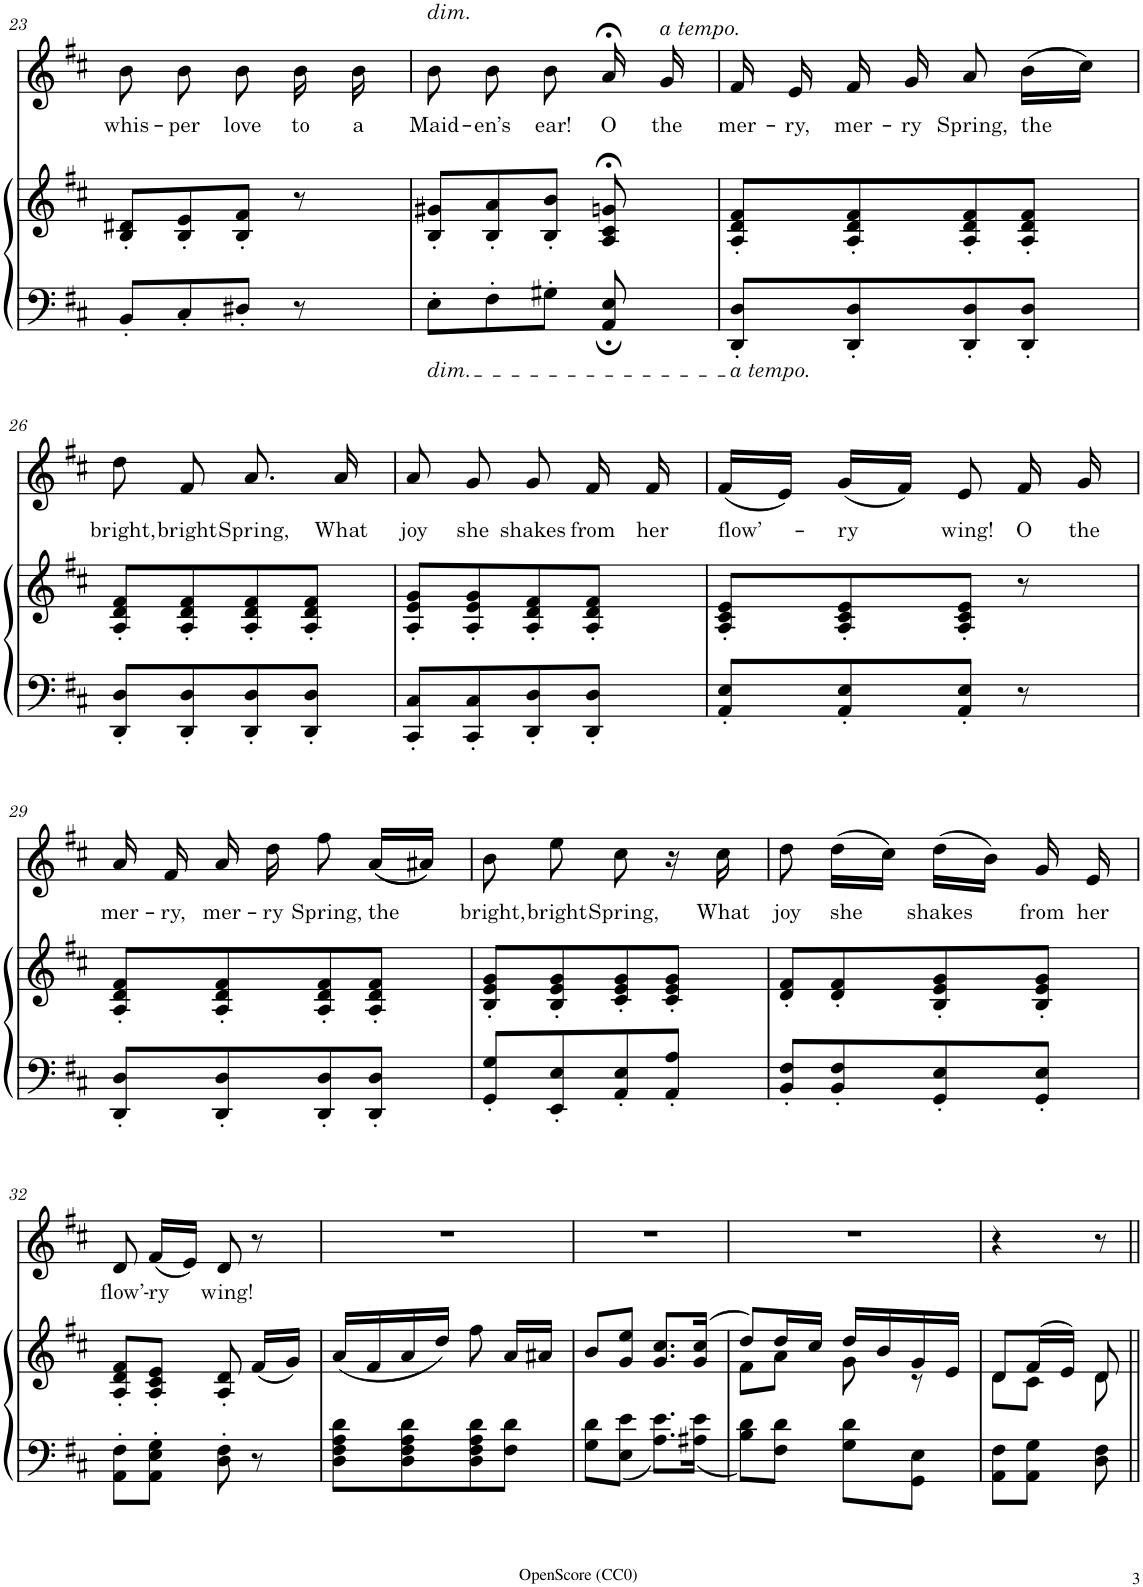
**kern	**kern	**kern	**text
*part2	*part2	*part1	*part1
*staff3	*staff2	*staff1	*staff1
*I"Piano	*	*I"Voice	*
*I'Pno	*	*	*
!!LO:PB:g=z
*clefF4	*clefG2	*clefG2	*
*k[f#c#]	*k[f#c#]	*k[f#c#]	*
*M2/4	*M2/4	*M2/4	*
=23	=23	=23	=23
!	!	!	!LO:LY:b
8BB'/L	8B/' 8d#X/'L	8b\	whis-
!	!	!	!LO:LY:b
8C#'/	8B/' 8e/'	8b\	-per
!	!	!	!LO:LY:b
8D#X'/J	8B/' 8f#/'J	8b\	love
!	!	!	!LO:LY:b
8r	8r	16b\	to
!	!	!	!LO:LY:b
.	.	16b\	a
=24	=24	=24	=24
!	!	!LO:TX:a:i:t=dim.	!
!LO:TX:b:i:t=dim.	!	!	!
!	!	!	!LO:LY:b
8E'\L	8B/' 8g#X/'L	8b\	Maid-
!	!	!	!LO:LY:b
8F#'\	8B/' 8a/'	8b\	-en’s
!	!	!	!LO:LY:b
8G#X'\J	8B/' 8b/'J	8b\	ear!
!	!	!	!LO:LY:b
8AA/; 8E/;	8A/;< 8c#/;< 8gn/;<	16a;</	O
!	!	!LO:TX:a:i:t=a tempo.	!
!	!	!	!LO:LY:b
.	.	16g/	the
=25	=25	=25	=25
!LO:TX:b:i:t=a tempo.	!	!	!
!	!	!	!LO:LY:b
8DD/' 8D/'L	8A/' 8d/' 8f#/'L	16f#/	mer-
!	!	!	!LO:LY:b
.	.	16e/	-ry,
!	!	!	!LO:LY:b
8DD/' 8D/'	8A/' 8d/' 8f#/'	16f#/	mer-
!	!	!	!LO:LY:b
.	.	16g/	-ry
!	!	!	!LO:LY:b
8DD/' 8D/'	8A/' 8d/' 8f#/'	8a/	Spring,
!	!	!	!LO:LY:b
8DD/' 8D/'J	8A/' 8d/' 8f#/'J	(16b\LL	the
.	.	16cc#\JJ)	.
!!LO:LB:g=z
=26	=26	=26	=26
!	!	!	!LO:LY:b
8DD/' 8D/'L	8A/' 8d/' 8f#/'L	8dd\	bright,
!	!	!	!LO:LY:b
8DD/' 8D/'	8A/' 8d/' 8f#/'	8f#/	bright
!	!	!	!LO:LY:b
8DD/' 8D/'	8A/' 8d/' 8f#/'	8.a/	Spring,
8DD/' 8D/'J	8A/' 8d/' 8f#/'J	.	.
!	!	!	!LO:LY:b
.	.	16a/	What
=27	=27	=27	=27
!	!	!	!LO:LY:b
8CC#/' 8C#/'L	8A/' 8e/' 8g/'L	8a/	joy
!	!	!	!LO:LY:b
8CC#/' 8C#/'	8A/' 8e/' 8g/'	8g/	she
!	!	!	!LO:LY:b
8DD/' 8D/'	8A/' 8d/' 8f#/'	8g/	shakes
!	!	!	!LO:LY:b
8DD/' 8D/'J	8A/' 8d/' 8f#/'J	16f#/	from
!	!	!	!LO:LY:b
.	.	16f#/	her
=28	=28	=28	=28
!	!	!	!LO:LY:b
8AA/' 8E/'L	8A/' 8c#/' 8e/'L	(16f#/LL	flow’-
.	.	16e/JJ)	.
!	!	!	!LO:LY:b
8AA/' 8E/'	8A/' 8c#/' 8e/'	(16g/LL	-ry
.	.	16f#/JJ)	.
!	!	!	!LO:LY:b
8AA/' 8E/'J	8A/' 8c#/' 8e/'J	8e/	wing!
!	!	!	!LO:LY:b
8r	8r	16f#/	O
!	!	!	!LO:LY:b
.	.	16g/	the
!!LO:LB:g=z
=29	=29	=29	=29
!	!	!	!LO:LY:b
8DD/' 8D/'L	8A/' 8d/' 8f#/'L	16a/	mer-
!	!	!	!LO:LY:b
.	.	16f#/	-ry,
!	!	!	!LO:LY:b
8DD/' 8D/'	8A/' 8d/' 8f#/'	16a/	mer-
!	!	!	!LO:LY:b
.	.	16dd\	-ry
!	!	!	!LO:LY:b
8DD/' 8D/'	8A/' 8d/' 8f#/'	8ff#\	Spring,
!	!	!	!LO:LY:b
8DD/' 8D/'J	8A/' 8d/' 8f#/'J	((16a/LL	the
.	.	16a#X/JJ))	.
=30	=30	=30	=30
!	!	!	!LO:LY:b
8GG/' 8G/'L	8B/' 8e/' 8g/'L	8b\	bright,
!	!	!	!LO:LY:b
8EE/' 8E/'	8B/' 8e/' 8g/'	8ee\	bright
!	!	!	!LO:LY:b
8AA/' 8E/'	8c#/' 8e/' 8g/'	8cc#\	Spring,
8AA/' 8A/'J	8c#/' 8e/' 8g/'J	16r	.
!	!	!	!LO:LY:b
.	.	16cc#\	What
=31	=31	=31	=31
!	!	!	!LO:LY:b
8BB/' 8F#/'L	8d/' 8f#/'L	8dd\	joy
!	!	!	!LO:LY:b
8BB/' 8F#/'	8d/' 8f#/'	(16dd\LL	she
.	.	16cc#\JJ)	.
!	!	!	!LO:LY:b
8GG/' 8E/'	8B/' 8e/' 8g/'	(16dd\LL	shakes
.	.	16b\JJ)	.
!	!	!	!LO:LY:b
8GG/' 8E/'J	8B/' 8e/' 8g/'J	16g/	from
!	!	!	!LO:LY:b
.	.	16e/	her
!!LO:LB:g=z
=32	=32	=32	=32
!	!	!	!LO:LY:b
8AA\' 8F#\'L	8A/' 8d/' 8f#/'L	8d/	flow’-
!	!	!	!LO:LY:b
8AA\' 8E\' 8G\'J	8A/' 8c#/' 8e/'J	(16f#/LL	-ry
.	.	16e/JJ)	.
!	!	!	!LO:LY:b
8D\' 8F#\'	8A/' 8d/'	8d/	wing!
8r	(16f#/LL	8r	.
.	16g/JJ)	.	.
=33	=33	=33	=33
8D\ 8F#\ 8A\ 8d\L	(16a/LL	2r	.
.	16f#/	.	.
8D\ 8F#\ 8A\ 8d\	16a/	.	.
.	16dd/JJ)	.	.
8D\ 8F#\ 8A\ 8d\	8ff#\	.	.
8F#\ 8d\J	16a/LL	.	.
.	16a#X/JJ	.	.
=34	=34	=34	=34
8G\ 8d\L	8b/L	2r	.
8E\ 8e\J	8g/ 8ee/J	.	.
8.A\ 8.e\L	8.g/ 8.cc#/L	.	.
16A#X\ 16e\Jk	(>16g/ 16cc#/Jk	.	.
=35	=35	=35	=35
*	*^	*	*
8B\ 8d\L	8dd/L)	8f#\L	2r	.
8F#\ 8d\J	16dd/L	8a\J	.	.
.	16cc#/JJ	.	.	.
8G\ 8d\L	16dd/LL	8g\	.	.
.	16b/	.	.	.
8GG\ 8E\J	16g/	8r	.	.
.	16e/JJ	.	.	.
=36	=36	=36	=36	=36
8AA\ 8F#\L	8d/L	8d\L	4r	.
8AA\ 8G\J	(>16f#/L	8c#\J	.	.
.	16e/JJ)	.	.	.
8D\ 8F#\	8d/	8d\	8r	.
*	*v	*v	*	*
=||	=||	=||	=||
*-	*-	*-	*-
